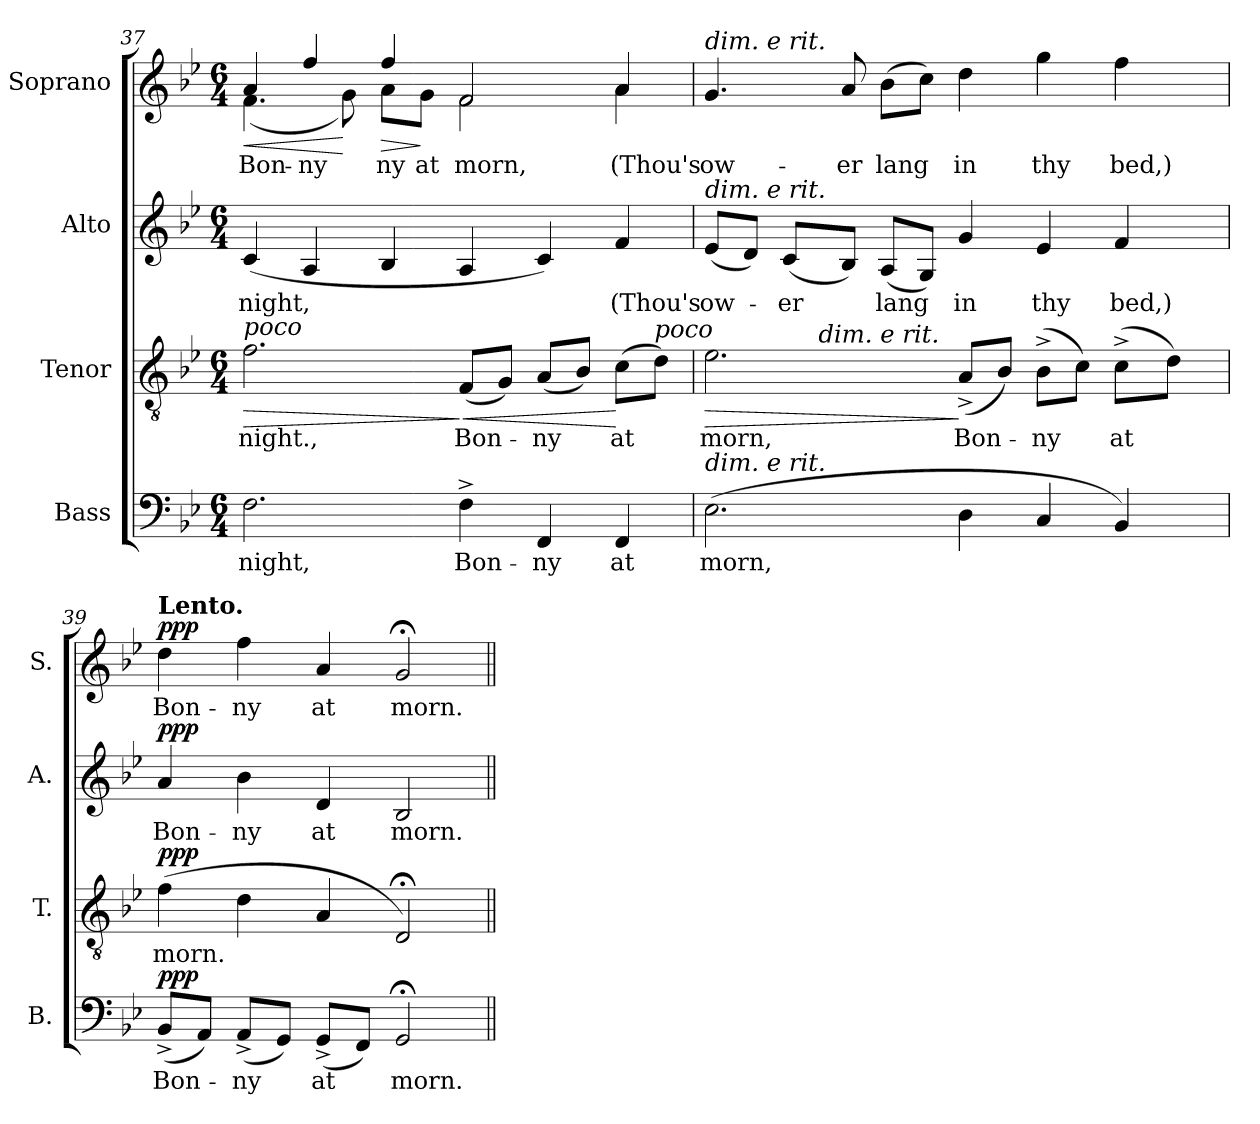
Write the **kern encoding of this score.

**kern	**text	**dynam	**kern	**text	**dynam	**kern	**text	**dynam	**kern	**text	**dynam
*part4	*part4	*part4	*part3	*part3	*part3	*part2	*part2	*part2	*part1	*part1	*part1
*staff4	*staff4	*staff4	*staff3	*staff3	*staff3	*staff2	*staff2	*staff2	*staff1	*staff1	*staff1
*I"Bass	*	*	*I"Tenor	*	*	*I"Alto	*	*	*I"Soprano	*	*
*I'B.	*	*	*I'T.	*	*	*I'A.	*	*	*I'S.	*	*
*clefF4	*	*	*clefGv2	*	*	*clefG2	*	*	*clefG2	*	*
*	*	*	*ITrd7c12	*	*	*	*	*	*	*	*
*k[b-e-]	*	*	*k[b-e-]	*	*	*k[b-e-]	*	*	*k[b-e-]	*	*
*B-:	*	*	*B-:	*	*	*B-:	*	*	*B-:	*	*
*M6/4	*	*	*M6/4	*	*	*M6/4	*	*	*M6/4	*	*
=37	=37	=37	=37	=37	=37	=37	=37	=37	=37	=37	=37
!	!LO:LY:b:color=#000000	!	!	!	!	!	!	!	!	!	!
!	!	!	!	!LO:LY:b:color=#000000	!LO:HP:b	!	!	!	!	!	!
!	!	!	!	!	!	!	!LO:LY:b:color=#000000	!	!	!	!
!	!	!	!	!	!	!	!	!	!	!LO:LY:a:color=#000000	!
*	*	*	*	*	*	*	*	*	*^	*	*
!	!	!	!LO:TX:a:i:t=poco	!	!	!	!	!	!	!	!	!
!	!	!	!	!	!	!	!	!	!	!	!LO:LY:b:color=#000000	!LO:HP:b
2.Fi\	night,	.	2.Fi\	night.,	>	(4ci/	night,	.	4ai/	(4.fi\	Bon-	<
!	!	!	!	!	!	!	!	!	!	!	!LO:LY:a:color=#000000	!
.	.	.	.	.	.	4Ai/	.	.	4ffi/	.	-ny	.
.	.	.	.	.	.	.	.	.	.	8gi\)	.	[
!	!	!	!	!	!	!	!	!	!	!	!LO:LY:a:color=#000000	!
!	!	!	!	!	!	!	!	!	!	!	!LO:LY:b:color=#000000	!LO:HP:b
.	.	.	.	.	.	4B-i/	.	.	4ffi/	8ai\L	-ny	>
!	!	!	!	!	!	!	!	!	!	!	!LO:LY:b:color=#000000	!
.	.	.	.	.	.	.	.	.	.	8gi\J	at	]
!	!LO:LY:b:color=#000000	!	!	!	!	!	!	!	!	!	!	!
!	!	!	!	!LO:LY:b:color=#000000	!LO:HP:n=1:b	!	!	!	!	!	!	!
!	!	!	!	!	!	!	!	!	!	!	!LO:LY:a:color=#000000	!
!	!	!	!	!	!	!	!	!	!	!	!LO:LY:b:color=#000000	!
4F^i\	Bon-	.	(8FFi/L	Bon-	] <	4Ai/	.	.	2fi/	2fi\	morn,	.
.	.	.	8GGi/J)	.	.	.	.	.	.	.	.	.
!	!LO:LY:b:color=#000000	!	!	!	!	!	!	!	!	!	!	!
!	!	!	!	!LO:LY:b:color=#000000	!	!	!	!	!	!	!	!
4FFi/	-ny	.	(8AAi/L	-ny	.	4ci/)	.	.	.	.	.	.
.	.	.	8BB-i/J)	.	.	.	.	.	.	.	.	.
!	!LO:LY:b:color=#000000	!	!	!	!	!	!	!	!	!	!	!
!	!	!	!	!LO:LY:b:color=#000000	!	!	!	!	!	!	!	!
!	!	!	!	!	!	!	!LO:LY:b:color=#000000	!	!	!	!	!
!	!	!	!	!	!	!	!	!	!	!	!LO:LY:b:color=#000000	!
4FFi/	at	.	(8Ci\L	at	[	4fi/	(Thou's	.	4ai/	4ai\	(Thou's	.
!	!	!	!LO:TX:a:i:t=poco	!	!	!	!	!	!	!	!	!
.	.	.	8Di\J)	.	.	.	.	.	.	.	.	.
*	*	*	*	*	*	*	*	*	*v	*v	*	*
!!LO:LB:g=z
=38	=38	=38	=38	=38	=38	=38	=38	=38	=38	=38	=38
!	!LO:LY:b:color=#000000	!	!	!	!	!	!	!	!	!	!
!	!	!	!	!LO:LY:b:color=#000000	!LO:HP:b	!	!	!	!	!	!
!	!	!	!	!	!	!	!LO:LY:b:color=#000000	!	!	!	!
!	!	!	!	!	!	!	!	!	!LO:TX:a:i:t=dim. e rit.	!	!
!	!	!	!	!	!	!LO:TX:a:i:t=dim. e rit.	!	!	!	!	!
!LO:TX:a:i:t=dim. e rit.	!	!	!	!	!	!	!	!	!	!	!
!	!	!	!	!	!	!	!	!	!	!LO:LY:b:color=#000000	!
*	*	*	*^	*	*	*	*	*	*	*	*
(2.E-i\	morn,	.	2.E-i\	4ryy	morn,	>	(8e-i/L	ow-	.	4.gi/	ow-	.
.	.	.	.	.	.	.	8di/J)	.	.	.	.	.
!	!	!	!	!	!	!	!	!LO:LY:b:color=#000000	!	!	!	!
.	.	.	.	16ryy	.	.	(8ci/L	-er	.	.	.	.
.	.	.	.	128ryy	.	.	.	.	.	.	.	.
.	.	.	.	512ryy	.	.	.	.	.	.	.	.
!	!	!	!	!LO:TX:a:i:t=dim. e rit.	!	!	!	!	!	!	!	!
.	.	.	.	1ryy	.	.	.	.	.	.	.	.
!	!	!	!	!	!	!	!	!	!	!	!LO:LY:b:color=#000000	!
.	.	.	.	.	.	.	8B-i/J)	.	.	8ai/	-er	.
!	!	!	!	!	!	!	!	!LO:LY:b:color=#000000	!	!	!	!
!	!	!	!	!	!	!	!	!	!	!	!LO:LY:b:color=#000000	!
.	.	.	.	.	.	.	(8Ai/L	lang	.	(8b-i\L	lang	.
.	.	.	.	.	.	.	8Gi/J)	.	.	8cci\J)	.	.
!	!	!	!	!	!LO:LY:b:color=#000000	!	!	!	!	!	!	!
!	!	!	!	!	!	!	!	!LO:LY:b:color=#000000	!	!	!	!
!	!	!	!	!	!	!	!	!	!	!	!LO:LY:b:color=#000000	!
4Di\	.	.	(8AA^i/L	.	Bon-	]	4gi/	in	.	4ddi\	in	.
.	.	.	8BB-i/J)	.	.	.	.	.	.	.	.	.
!	!	!	!	!	!LO:LY:b:color=#000000	!	!	!	!	!	!	!
!	!	!	!	!	!	!	!	!LO:LY:b:color=#000000	!	!	!	!
!	!	!	!	!	!	!	!	!	!	!	!LO:LY:b:color=#000000	!
4Ci/	.	.	(8BB-^i\L	.	-ny	.	4e-i/	thy	.	4ggi\	thy	.
.	.	.	8Ci\J)	.	.	.	.	.	.	.	.	.
!	!	!	!	!	!LO:LY:b:color=#000000	!	!	!	!	!	!	!
!	!	!	!	!	!	!	!	!LO:LY:b:color=#000000	!	!	!	!
!	!	!	!	!	!	!	!	!	!	!	!LO:LY:b:color=#000000	!
4BB-i/)	.	.	(8C^i\L	.	at	.	4fi/	bed,)	.	4ffi\	bed,)	.
.	.	.	.	8ryy	.	.	.	.	.	.	.	.
.	.	.	8Di\J)	.	.	.	.	.	.	.	.	.
.	.	.	.	32ryy	.	.	.	.	.	.	.	.
.	.	.	.	64ryy	.	.	.	.	.	.	.	.
.	.	.	.	256.ryy	.	.	.	.	.	.	.	.
*	*	*	*v	*v	*	*	*	*	*	*	*	*
=39	=39	=39	=39	=39	=39	=39	=39	=39	=39	=39	=39
*	*	*	*^	*	*	*	*	*	*	*	*
!	!LO:LY:b:color=#000000	!	!	!	!	!	!	!	!	!	!	!
*	*	*	*v	*v	*	*	*	*	*	*	*	*
*	*	*	*^	*	*	*	*	*	*	*	*
!	!	!	!	!	!LO:LY:b:color=#000000	!	!	!	!	!	!	!
*	*	*	*v	*v	*	*	*	*	*	*	*	*
*	*	*	*^	*	*	*	*	*	*	*	*
!	!	!	!	!	!	!	!	!LO:LY:b:color=#000000	!	!	!	!
*	*	*	*v	*v	*	*	*	*	*	*	*	*
*	*	*	*	*	*	*	*	*	*MM60	*	*
*	*	*	*^	*	*	*	*	*	*	*	*
!	!	!	!	!	!	!	!	!	!	!LO:TX:a:B:t=Lento.	!	!
!	!	!	!	!	!	!	!	!	!	!	!LO:LY:b:color=#000000	!
*	*	*	*v	*v	*	*	*	*	*	*	*	*
(8BB-^i/L	Bon-	ppp	(4Fi\	morn.	ppp	4ai/	Bon-	ppp	4ddi\	Bon-	ppp
8AAi/J)	.	.	.	.	.	.	.	.	.	.	.
!	!LO:LY:b:color=#000000	!	!	!	!	!	!	!	!	!	!
!	!	!	!	!	!	!	!LO:LY:b:color=#000000	!	!	!	!
!	!	!	!	!	!	!	!	!	!	!LO:LY:b:color=#000000	!
(8AA^i/L	-ny	.	4Di\	.	.	4b-i\	-ny	.	4ffi\	-ny	.
8GGi/J)	.	.	.	.	.	.	.	.	.	.	.
!	!LO:LY:b:color=#000000	!	!	!	!	!	!	!	!	!	!
!	!	!	!	!	!	!	!LO:LY:b:color=#000000	!	!	!	!
!	!	!	!	!	!	!	!	!	!	!LO:LY:b:color=#000000	!
(8GG^i/L	at	.	4AAi/	.	.	4di/	at	.	4ai/	at	.
8FFi/J)	.	.	.	.	.	.	.	.	.	.	.
!	!LO:LY:b:color=#000000	!	!	!	!	!	!	!	!	!	!
!	!	!	!	!	!	!	!LO:LY:b:color=#000000	!	!	!	!
!	!	!	!	!	!	!	!	!	!	!LO:LY:b:color=#000000	!
2GG;i/	morn.	.	2DD;i/)	.	.	2B-i/	morn.	.	2g;i/	morn.	.
=||	=||	=||	=||	=||	=||	=||	=||	=||	=||	=||	=||
*-	*-	*-	*-	*-	*-	*-	*-	*-	*-	*-	*-
